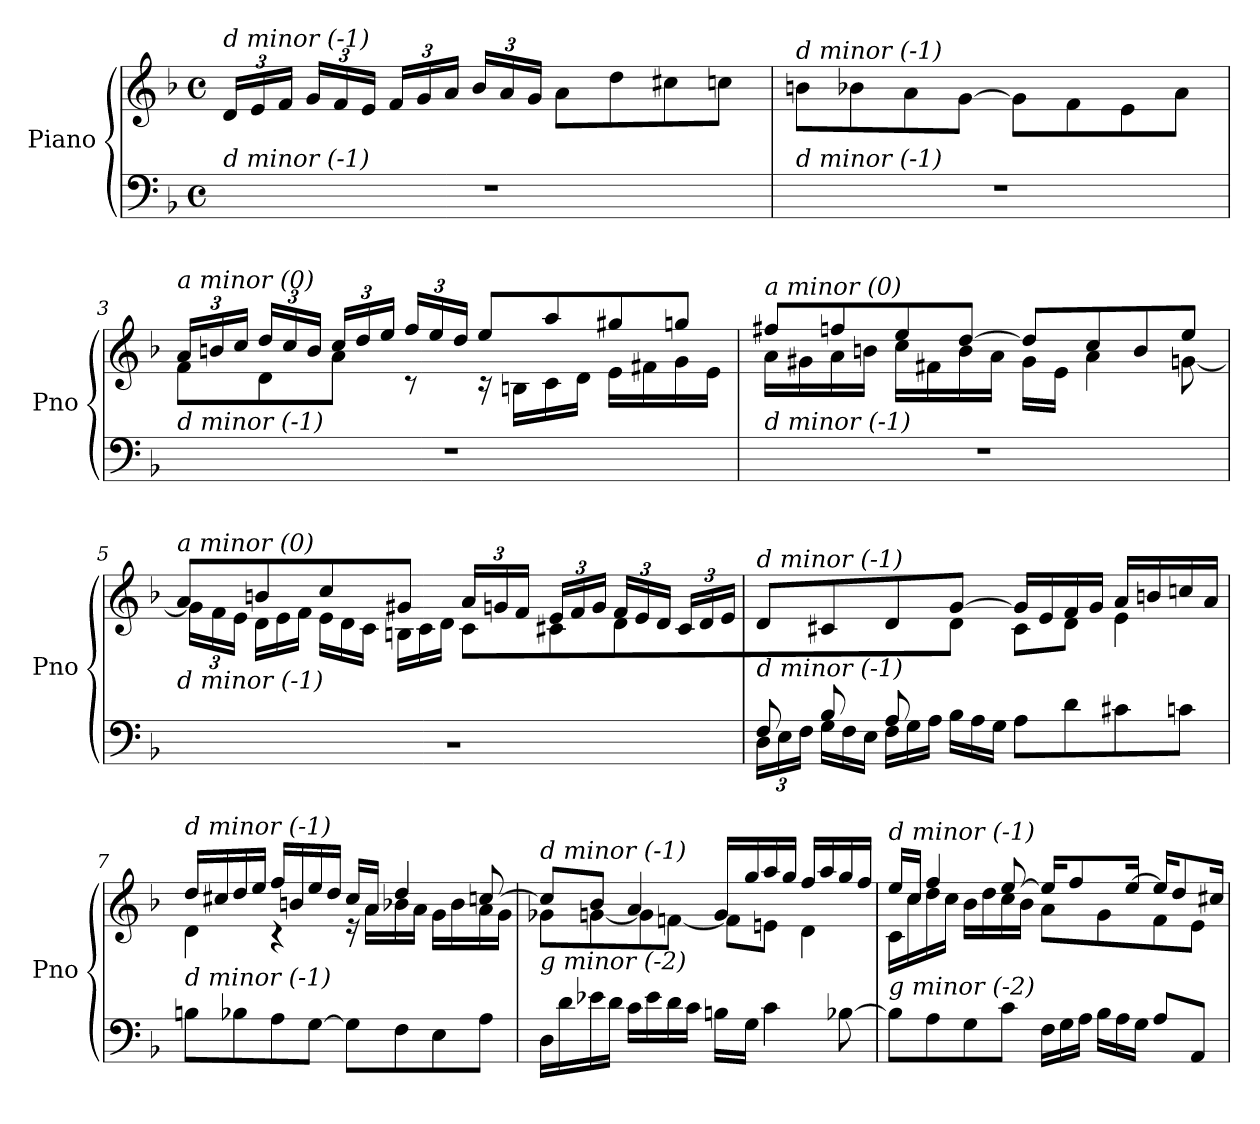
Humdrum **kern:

**kern	**kern
*part1	*part1
*staff2	*staff1
*I"Piano	*
*I'Pno	*
*clefF4	*clefG2
*k[b-]	*k[b-]
*M4/4	*M4/4
*met(c)	*met(c)
*	*Xbrackettup
=1	=1
!	!LO:TX:i:t=d minor (-1)
!LO:TX:i:t=d minor (-1)	!
1r	24d/LL
.	24e/
.	24f/JJ
.	24g/LL
.	24f/
.	24e/JJ
.	24f/LL
.	24g/
.	24a/JJ
.	24b-/LL
.	24a/
.	24g/JJ
.	8a\L
.	8dd\
.	8cc#X\
.	8ccn\J
=2	=2
!	!LO:TX:i:t=d minor (-1)
!LO:TX:i:t=d minor (-1)	!
1r	8bn\L
.	8b-X\
.	8a\
.	[8g\J
.	8g\L]
.	8f\
.	8e\
.	8a\J
=3	=3
*	*^
!	!LO:TX:i:t=a minor (0)	!
!LO:TX:i:t=d minor (-1)	!	!
1r	24a/LL	8f\L
.	24bn/	.
.	24cc/JJ	.
.	24dd/LL	8d\
.	24cc/	.
.	24b/JJ	.
.	24cc/LL	8a\J
.	24dd/	.
.	24ee/JJ	.
.	24ff/LL	8r
.	24ee/	.
.	24dd/JJ	.
.	8ee/L	16r
.	.	16Bn\LL
.	8aa/	16c\
.	.	16d\JJ
.	8gg#X/	16e\LL
.	.	16f#X\
.	8ggn/J	16g\
.	.	16e\JJ
!!LO:LB:g=z	!!
=4	=4	=4
!	!LO:TX:i:t=a minor (0)	!
!LO:TX:i:t=d minor (-1)	!	!
1r	8ff#X/L	16a\LL
.	.	16g#X\
.	8ffn/	16a\
.	.	16bn\JJ
.	8ee/	16cc\LL
.	.	16f#X\
.	[8dd/J	16b\
.	.	16a\JJ
.	8dd/L]	16g#\LL
.	.	16e\JJ
.	8cc/	4a\
.	8b/	.
.	8ee/J	[8gn\
=5	=5	=5
*^	*	*
!	!	!LO:TX:i:t=a minor (0)	!
!LO:TX:i:t=d minor (-1)	!	!	!
2..ryy	1r	8a/L	24g\LL]
.	.	.	24f\
.	.	.	24e\JJ
*	*	*	*Xtuplet
.	.	8bn/	24d\LL
.	.	.	24e\
.	.	.	24f\JJ
.	.	8cc/	24e\LL
.	.	.	24d\
.	.	.	24c\JJ
.	.	8g#X/J	24Bn\LL
.	.	.	24c\
.	.	.	24d\JJ
.	.	24a/LL	8c\L
.	.	24gn/	.
.	.	24f/JJ	.
.	.	24e/LL	8c#X\
.	.	24f/	.
.	.	24g/JJ	.
.	.	24f/LL	8d\
.	.	24e/	.
.	.	24d/JJ	.
8G/J	.	24c#/LL	8ryy
.	.	24d/	.
.	.	24e/JJ	.
!!LO:LB:g=z	!!
=6	=6	=6	=6
*	*Xbrackettup	*	*
!	!	!LO:TX:i:t=d minor (-1)	!
!LO:TX:i:t=d minor (-1)	!	!	!
8F/L	24D\LL	8d/L	4.ryy
.	24E\	.	.
.	24F\JJ	.	.
*	*Xtuplet	*	*
8B-/	24G\LL	8c#X/	.
.	24F\	.	.
.	24E\JJ	.	.
8A/	24F\LL	8d/	.
.	24G\	.	.
.	24A\JJ	.	.
2ryy	24B-\LL	[8g/J	8d\J
.	24A\	.	.
.	24G\JJ	.	.
.	8A\L	16g/LL]	8c#\L
.	.	16e/	.
.	8d\	16f/	8d\J
.	.	16g/JJ	.
.	8c#X\	16a/LL	4e\
.	.	16bn/	.
8ryy	8cn\J	16ccn/	.
.	.	16a/JJ	.
*v	*v	*	*
=7	=7	=7
!	!LO:TX:i:t=d minor (-1)	!
!LO:TX:i:t=d minor (-1)	!	!
8Bn\L	16dd/LL	4d\
.	16cc#X/	.
8B-X\	16dd/	.
.	16ee/JJ	.
8A\	16ff/LL	4r
.	16bn/	.
[8G\J	16ee/	.
.	16dd/JJ	.
8G\L]	16cc#/LL	16r
.	16a/JJ	16a\LL
8F\	4dd/	16b-X\
.	.	16a\JJ
8E\	.	16g\LL
.	.	16b-\
8A\J	[8ccn/	16a\
.	.	16g\JJ
!!LO:LB:g=z	!!
=8	=8	=8
!	!LO:TX:i:t=d minor (-1)	!
!LO:TX:i:t=g minor (-2)	!	!
16D\LL	8cc/L]	8g-Xi\L
16d\	.	.
16e-X\	8b-/J	[8g\
16d\JJ	.	.
16c\LL	4a/	8g\]
16e-\	.	.
16d\	.	[8fn\J
16c\JJ	.	.
16Bn\LL	16g/LL	8f\L]
16G\JJ	16gg/	.
4c\	16aa/	8en\J
.	16gg/JJ	.
.	16ff/LL	4d\
.	16aa/	.
[8B-X\	16gg/	.
.	16ff/JJ	.
=9	=9	=9
!	!LO:TX:i:t=d minor (-1)	!
!LO:TX:i:t=g minor (-2)	!	!
8B-\L]	16ee/LL	16c\LL
.	16cc/JJ	16cc\
8A\	4ff/	16dd\
.	.	16cc\JJ
8G\	.	16b-\LL
.	.	16dd\
8c\J	[8ee/	16cc\
.	.	16b-\JJ
24F\LL	16ee/KL]	8a\L
24G\	.	.
.	8ff/	.
24A\JJ	.	.
24B-\LL	.	8g\
24A\	.	.
.	[16ee/Jk	.
24G\JJ	.	.
8A\L	16ee/KL]	8f\
.	8dd/	.
8AA/J	.	8e\J
.	16cc#X/Jk	.
*	*v	*v
=	=
*-	*-
